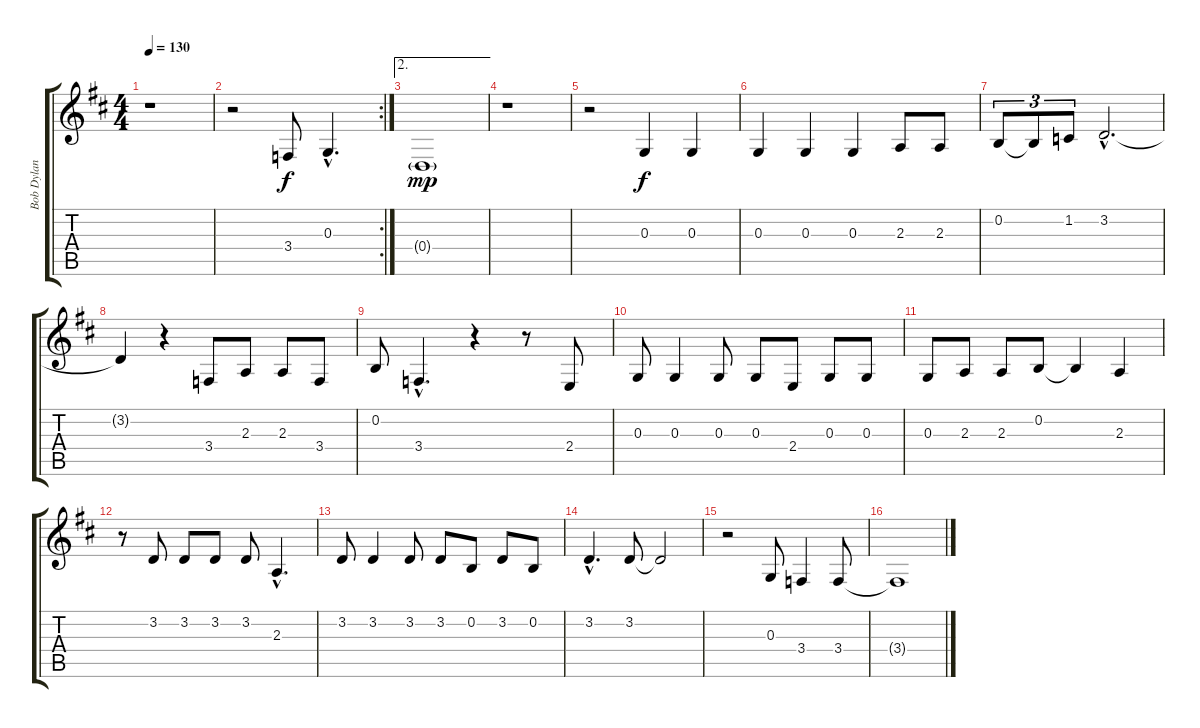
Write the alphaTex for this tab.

\track ("Bob Dylan Voice" "Bob Dylan ") {instrument reedorgan}
\staff {score tabs}
\tuning (E4 B3 G3 D3 A2 E2) {hide}
\ts (4 4)
\tempo 130
\clef g2
\ks d
r.1{dy f} |
\rc 2
r.2 3.4.8 0.3{hac}.4{d} |
\ae 2
0.4{g}.1{dy mp} |
r.1 |
r.2 0.3.4{dy f} 0.3.4 |
0.3.4 0.3.4 0.3.4 2.3.8 2.3.8 |
0.2.8{tu (3 2)} 0.2{t}.8{tu (3 2)} 1.2.8{tu (3 2)} 3.2{hac}.2{d} |
3.2{t}.4 r.4 3.4.8 2.3.8 2.3.8 3.4.8 |
0.2.8 3.4{hac}.4{d} r.4 r.8 2.4.8 |
0.3.8 0.3.4 0.3.8 0.3.8 2.4.8 0.3.8 0.3.8 |
0.3.8 2.3.8 2.3.8 0.2.8 0.2{t}.4 2.3.4 |
r.8 3.2.8 3.2.8 3.2.8 3.2.8 2.3{hac}.4{d} |
3.2.8 3.2.4 3.2.8 3.2.8 0.2.8 3.2.8 0.2.8 |
3.2{hac}.4{d} 3.2.8 3.2{t}.2 |
r.2 0.3.8 3.4.4 3.4.8 |
3.4{t}.1
